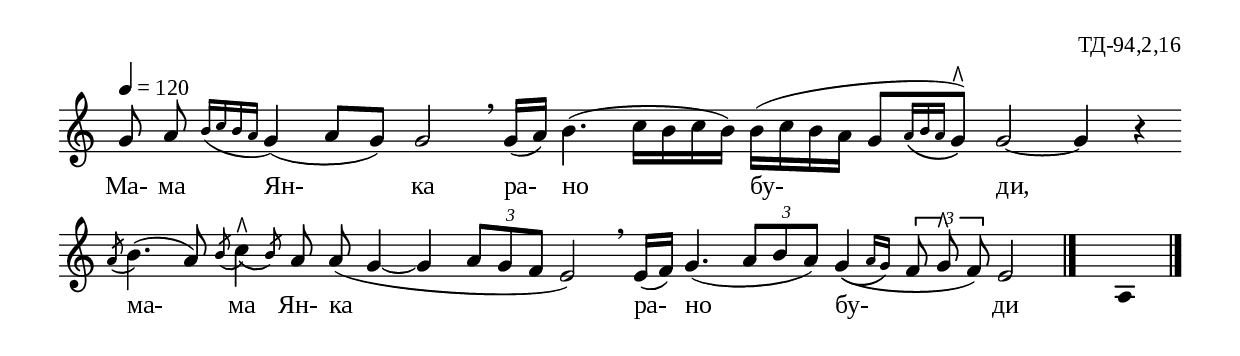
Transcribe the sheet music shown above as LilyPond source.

%{
TD_094_2_16
%}

\include "td-preamble.ly"

\score {
\relative c'' {
 \tempo 4 = 120
% \time 2/4
\cadenzaOn
\phrasingSlurDown
g8 a\noBeam \acciaccatura { b16[ c b a] } g4( a8[ g]) g2 \breathe
g16[( a]) b4.( c16[ b c b]) b[( c b a] g8[ \grace { a16[\( b a] } g8^\rtoe]\)) g2~ g4 r
\bar ""
\acciaccatura a8 b4.( a8) \acciaccatura b8 \afterGrace c4^\rtoe\( { \stdB b8\) \stdE } a 
a\noBeam( g4~ g \times 2/3 { a8[ g f] } e2) \breathe 
e16[( f]) g4.( \times 2/3 { a8[ b a)] } \afterGrace g4(\( { a16[ g]\) } 
\times 2/3 { f8 g^\rtoe f]) } e2
 \bar "|." 
s4 \fixB a,
 \bar "|."  
}
\addlyrics { Ма- ма Ян- ка ра- но бу- ди, ма- ма Ян- ка ра- но бу- ди }
%
\layout {
     \context { 
	    \Staff \remove "Time_signature_engraver" } 
  indent = #0
  line-width = 190\mm
  ragged-right=##f
}
%
\midi { 
	\context {
		\Score
		tempoWholesPerMinute = #(ly:make-moment 120 4)
		}
	}
}
%
\header{
  opus = "ТД-94,2,16"
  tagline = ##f
}


